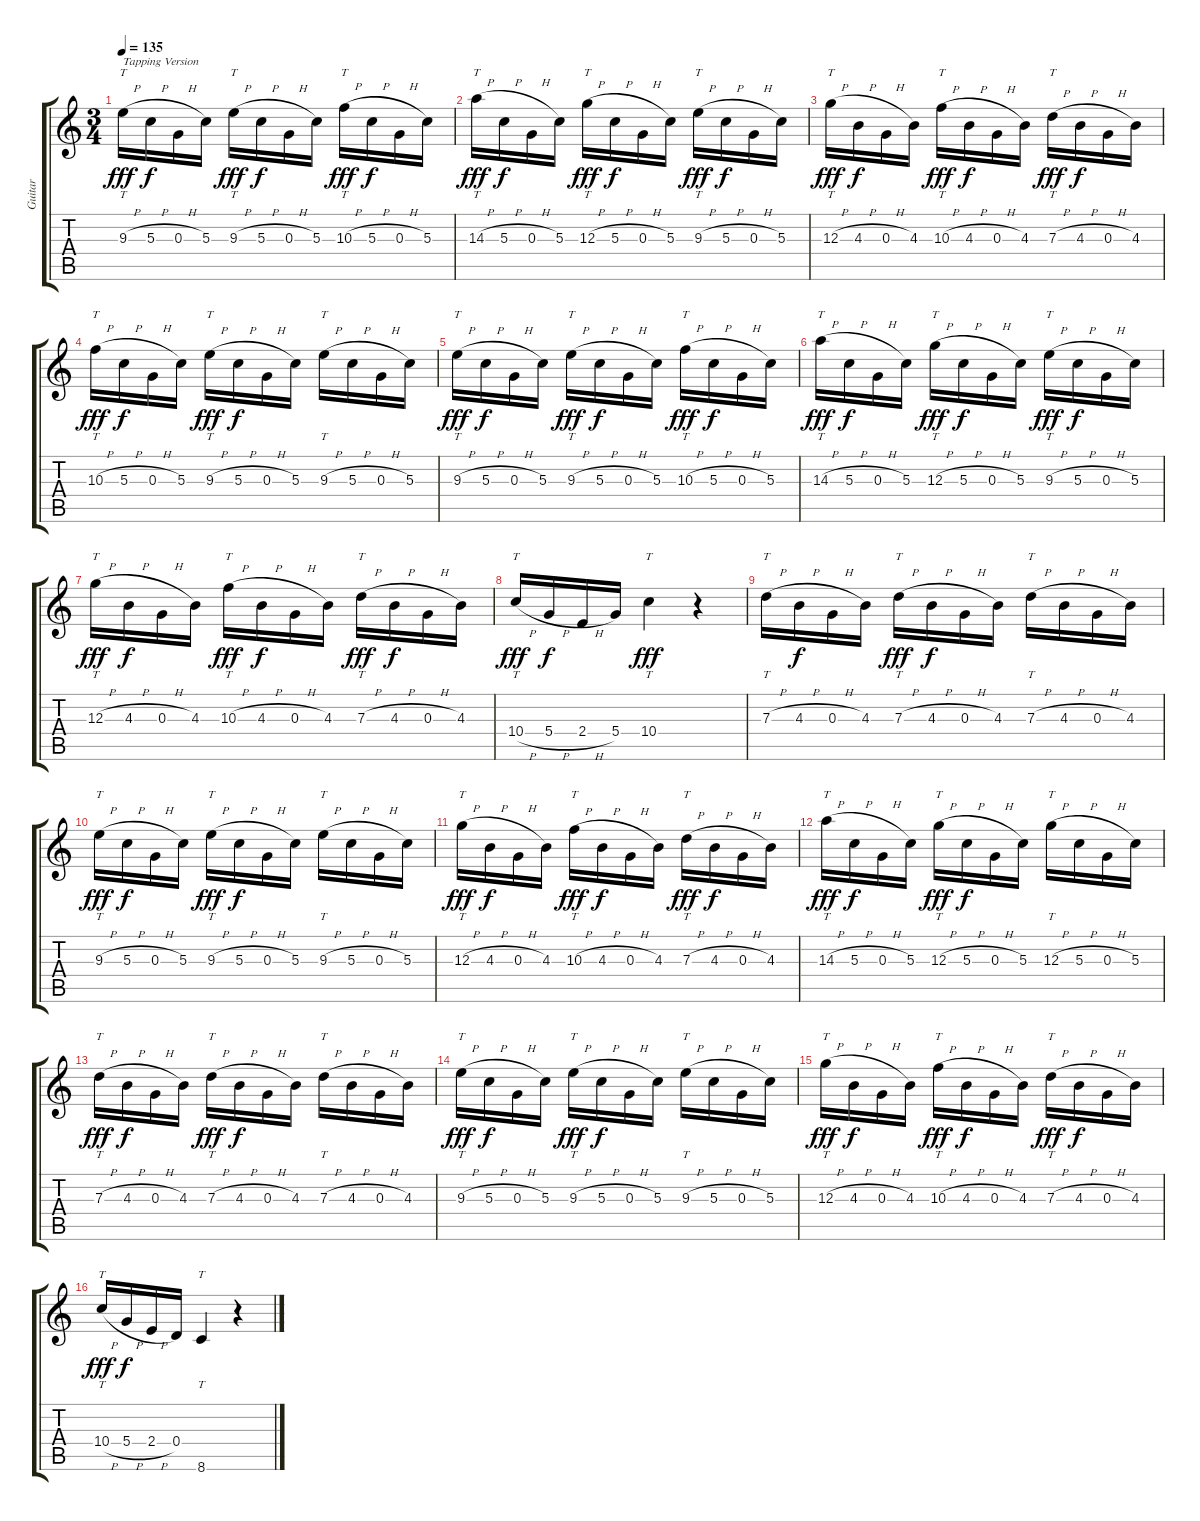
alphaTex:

\track ("Guitar" "Guitar") {instrument acousticguitarnylon}
\staff {score tabs}
\tuning (E4 B3 G3 D3 A2 E2) {hide}
\ts (3 4)
\tempo 135
\clef g2
\ks c
9.3{h}.16{tt txt "Tapping Version" dy fff instrument overdrivenguitar} 5.3{h}.16{dy f} 0.3{h}.16 5.3.16 9.3{h}.16{tt dy fff} 5.3{h}.16{dy f} 0.3{h}.16 5.3.16 10.3{h}.16{tt dy fff} 5.3{h}.16{dy f} 0.3{h}.16 5.3.16 |
14.3{h}.16{tt dy fff} 5.3{h}.16{dy f} 0.3{h}.16 5.3.16 12.3{h}.16{tt dy fff} 5.3{h}.16{dy f} 0.3{h}.16 5.3.16 9.3{h}.16{tt dy fff} 5.3{h}.16{dy f} 0.3{h}.16 5.3.16 |
12.3{h}.16{tt dy fff} 4.3{h}.16{dy f} 0.3{h}.16 4.3.16 10.3{h}.16{tt dy fff} 4.3{h}.16{dy f} 0.3{h}.16 4.3.16 7.3{h}.16{tt dy fff} 4.3{h}.16{dy f} 0.3{h}.16 4.3.16 |
10.3{h}.16{tt dy fff} 5.3{h}.16{dy f} 0.3{h}.16 5.3.16 9.3{h}.16{tt dy fff} 5.3{h}.16{dy f} 0.3{h}.16 5.3.16 9.3{h}.16{tt} 5.3{h}.16 0.3{h}.16 5.3.16 |
9.3{h}.16{tt dy fff} 5.3{h}.16{dy f} 0.3{h}.16 5.3.16 9.3{h}.16{tt dy fff} 5.3{h}.16{dy f} 0.3{h}.16 5.3.16 10.3{h}.16{tt dy fff} 5.3{h}.16{dy f} 0.3{h}.16 5.3.16 |
14.3{h}.16{tt dy fff} 5.3{h}.16{dy f} 0.3{h}.16 5.3.16 12.3{h}.16{tt dy fff} 5.3{h}.16{dy f} 0.3{h}.16 5.3.16 9.3{h}.16{tt dy fff} 5.3{h}.16{dy f} 0.3{h}.16 5.3.16 |
12.3{h}.16{tt dy fff} 4.3{h}.16{dy f} 0.3{h}.16 4.3.16 10.3{h}.16{tt dy fff} 4.3{h}.16{dy f} 0.3{h}.16 4.3.16 7.3{h}.16{tt dy fff} 4.3{h}.16{dy f} 0.3{h}.16 4.3.16 |
10.4{h}.16{tt dy fff} 5.4{h}.16{dy f} 2.4{h}.16 5.4.16 10.4.4{tt dy fff} r.4 |
7.3{h}.16{tt} 4.3{h}.16{dy f} 0.3{h}.16 4.3.16 7.3{h}.16{tt dy fff} 4.3{h}.16{dy f} 0.3{h}.16 4.3.16 7.3{h}.16{tt} 4.3{h}.16 0.3{h}.16 4.3.16 |
9.3{h}.16{tt dy fff} 5.3{h}.16{dy f} 0.3{h}.16 5.3.16 9.3{h}.16{tt dy fff} 5.3{h}.16{dy f} 0.3{h}.16 5.3.16 9.3{h}.16{tt} 5.3{h}.16 0.3{h}.16 5.3.16 |
12.3{h}.16{tt dy fff} 4.3{h}.16{dy f} 0.3{h}.16 4.3.16 10.3{h}.16{tt dy fff} 4.3{h}.16{dy f} 0.3{h}.16 4.3.16 7.3{h}.16{tt dy fff} 4.3{h}.16{dy f} 0.3{h}.16 4.3.16 |
14.3{h}.16{tt dy fff} 5.3{h}.16{dy f} 0.3{h}.16 5.3.16 12.3{h}.16{tt dy fff} 5.3{h}.16{dy f} 0.3{h}.16 5.3.16 12.3{h}.16{tt} 5.3{h}.16 0.3{h}.16 5.3.16 |
7.3{h}.16{tt dy fff} 4.3{h}.16{dy f} 0.3{h}.16 4.3.16 7.3{h}.16{tt dy fff} 4.3{h}.16{dy f} 0.3{h}.16 4.3.16 7.3{h}.16{tt} 4.3{h}.16 0.3{h}.16 4.3.16 |
9.3{h}.16{tt dy fff} 5.3{h}.16{dy f} 0.3{h}.16 5.3.16 9.3{h}.16{tt dy fff} 5.3{h}.16{dy f} 0.3{h}.16 5.3.16 9.3{h}.16{tt} 5.3{h}.16 0.3{h}.16 5.3.16 |
12.3{h}.16{tt dy fff} 4.3{h}.16{dy f} 0.3{h}.16 4.3.16 10.3{h}.16{tt dy fff} 4.3{h}.16{dy f} 0.3{h}.16 4.3.16 7.3{h}.16{tt dy fff} 4.3{h}.16{dy f} 0.3{h}.16 4.3.16 |
10.4{h}.16{tt dy fff} 5.4{h}.16{dy f} 2.4{h}.16 0.4.16 8.6.4{tt} r.4
